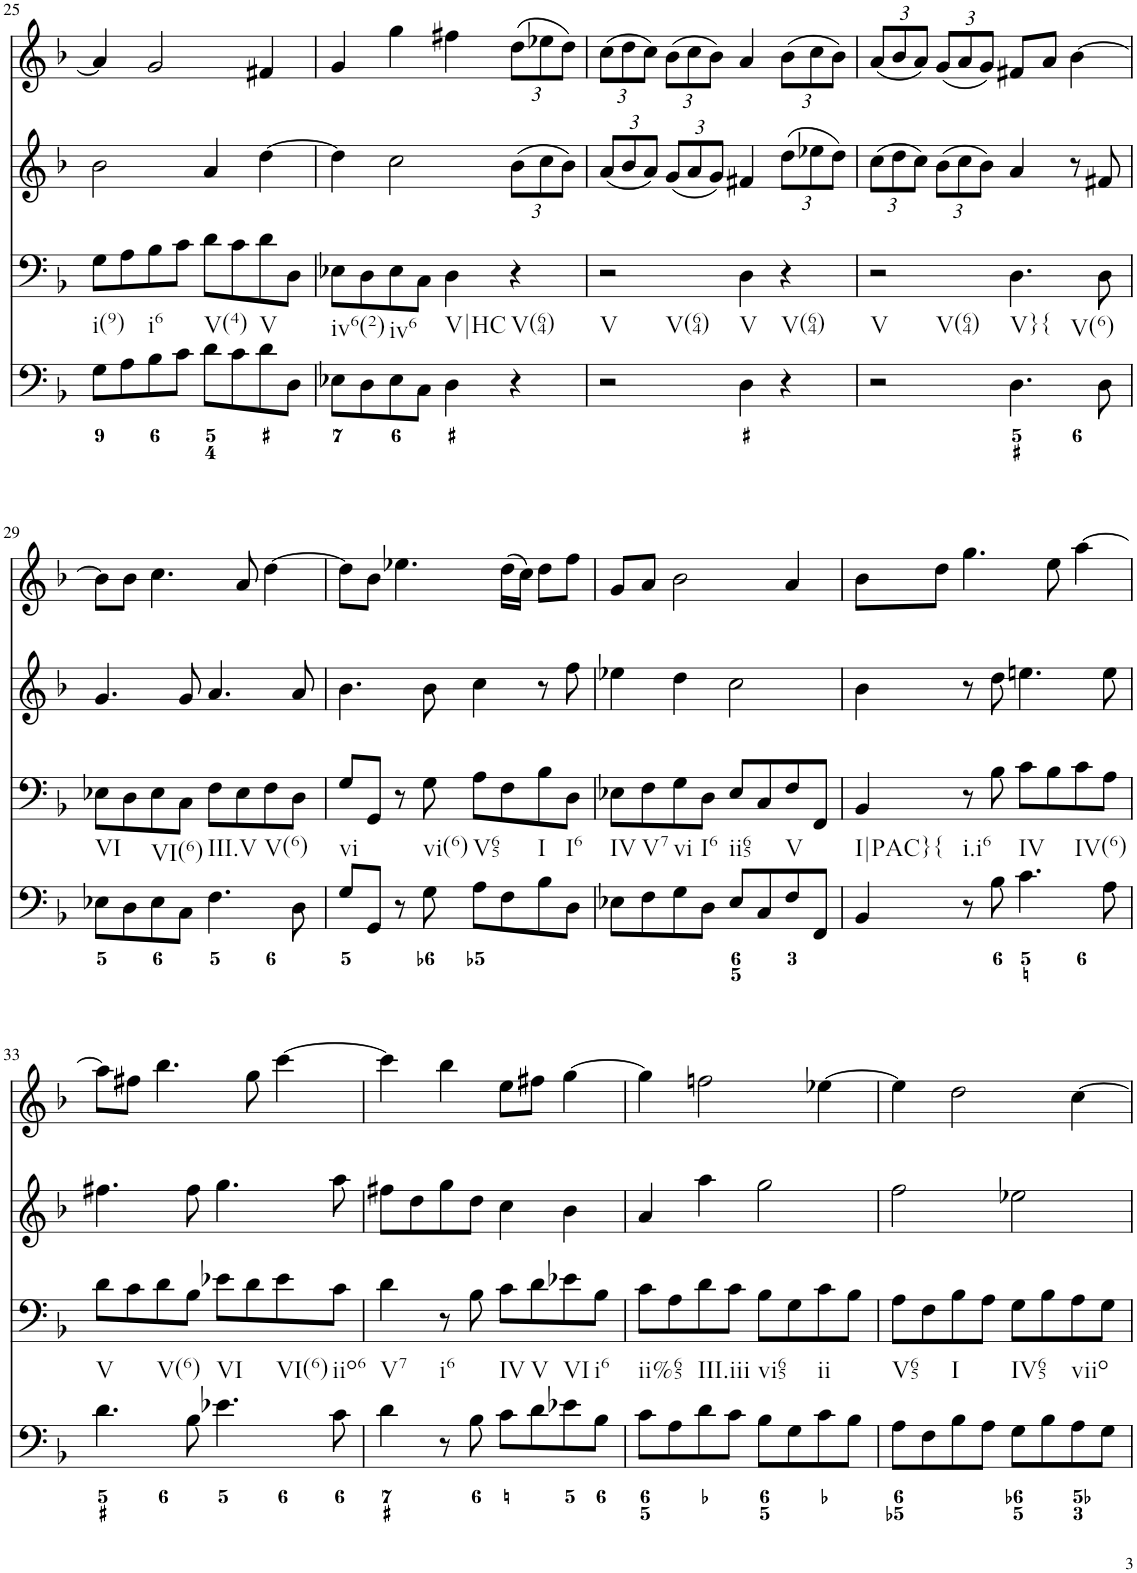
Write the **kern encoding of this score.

**kern	**kern	**kern	**kern
*part4	*part3	*part2	*part1
*staff4	*staff3	*staff2	*staff1
*I"Piano	*I"Piano	*I"Piano	*I"Piano
*I'Pno	*I'Pno	*I'Pno	*I'Pno
!!LO:PB:g=z
*clefF4	*clefF4	*clefG2	*clefG2
*k[b-]	*k[b-]	*k[b-]	*k[b-]
*d:	*d:	*d:	*d:
*M4/4	*M4/4	*M4/4	*M4/4
*met(c)	*met(c)	*met(c)	*met(c)
=25	=25	=25	=25
!	!LO:TX:b:t=i(9)	!	!
8G\L	8G\L	2b-\	4a/]
8A\	8A\	.	.
!	!LO:TX:b:t=i6	!	!
8B-\	8B-\	.	2g/
8c\J	8c\J	.	.
!	!LO:TX:b:t=V(4)	!	!
8d\L	8d\L	4a/	.
8c\	8c\	.	.
!	!LO:TX:b:t=V	!	!
8d\	8d\	[4dd\	4f#X/
8D\J	8D\J	.	.
=26	=26	=26	=26
!	!LO:TX:b:t=iv6(2)	!	!
8E-X\L	8E-X\L	4dd\]	4g/
8D\	8D\	.	.
!	!LO:TX:b:t=iv6	!	!
8E-\	8E-\	2cc\	4gg\
8C\J	8C\J	.	.
!	!LO:TX:b:t=V|HC	!	!
4D\	4D\	.	4ff#X\
*	*	*Xbrackettup	*Xbrackettup
!	!LO:TX:b:t=V(64)	!	!
4r	4r	(12b-\L	(12dd\L
.	.	12cc\	12ee-X\
.	.	12b-\J)	12dd\J)
=27	=27	=27	=27
!	!LO:TX:b:t=V	!	!
!	!LO:TX:b:t=V(64)	!	!
2r	2r	(12a/L	(12cc\L
.	.	12b-/	12dd\
.	.	12a/J)	12cc\J)
.	.	(12g/L	(12b-\L
.	.	12a/	12cc\
.	.	12g/J)	12b-\J)
!	!LO:TX:b:t=V	!	!
4D\	4D\	4f#X/	4a/
!	!LO:TX:b:t=V(64)	!	!
4r	4r	(12dd\L	(12b-\L
.	.	12ee-X\	12cc\
.	.	12dd\J)	12b-\J)
=28	=28	=28	=28
!	!LO:TX:b:t=V	!	!
!	!LO:TX:b:t=V(64)	!	!
2r	2r	(12cc\L	(12a/L
.	.	12dd\	12b-/
.	.	12cc\J)	12a/J)
.	.	(12b-\L	(12g/L
.	.	12cc\	12a/
.	.	12b-\J)	12g/J)
!	!LO:TX:b:t=V}	!	!
!	!LO:TX:b:t={	!	!
!	!LO:TX:b:t=V(6)	!	!
4.D\	4.D\	4a/	8f#X/L
.	.	.	8a/J
.	.	8r	[4b-\
8D\	8D\	8f#X/	.
!!LO:LB:g=z
=29	=29	=29	=29
!	!LO:TX:b:t=VI	!	!
8E-X\L	8E-X\L	4.g/	8b-\L]
8D\	8D\	.	8b-\J
!	!LO:TX:b:t=VI(6)	!	!
8E-\	8E-\	.	4.cc\
8C\J	8C\J	8g/	.
!	!LO:TX:b:t=III.V	!	!
4.F\	8F\L	4.a/	.
.	8E-\	.	8a/
!	!LO:TX:b:t=V(6)	!	!
.	8F\	.	[4dd\
8D\	8D\J	8a/	.
=30	=30	=30	=30
!	!LO:TX:b:t=vi	!	!
8G/L	8G/L	4.b-\	8dd\L]
8GG/J	8GG/J	.	8b-\J
8r	8r	.	4.ee-X\
!	!LO:TX:b:t=vi(6)	!	!
8G\	8G\	8b-\	.
!	!LO:TX:b:t=V65	!	!
8A\L	8A\L	4cc\	.
8F\	8F\	.	(16dd\LL
.	.	.	16cc\JJ)
!	!LO:TX:b:t=I	!	!
8B-\	8B-\	8r	8dd\L
!	!LO:TX:b:t=I6	!	!
8D\J	8D\J	8ff\	8ff\J
=31	=31	=31	=31
!	!LO:TX:b:t=IV	!	!
8E-X\L	8E-X\L	4ee-X\	8g/L
!	!LO:TX:b:t=V7	!	!
8F\	8F\	.	8a/J
!	!LO:TX:b:t=vi	!	!
8G\	8G\	4dd\	2b-\
!	!LO:TX:b:t=I6	!	!
8D\J	8D\J	.	.
!	!LO:TX:b:t=ii65	!	!
8E-/L	8E-/L	2cc\	.
8C/	8C/	.	.
!	!LO:TX:b:t=V	!	!
8F/	8F/	.	4a/
8FF/J	8FF/J	.	.
=32	=32	=32	=32
!	!LO:TX:b:t=I|PAC}	!	!
!	!LO:TX:b:t={	!	!
4BB-/	4BB-/	4b-\	8b-\L
.	.	.	8dd\J
!	!LO:TX:b:t=i.i6	!	!
8r	8r	8r	4.gg\
8B-\	8B-\	8dd\	.
!	!LO:TX:b:t=IV	!	!
4.c\	8c\L	4.een\	.
.	8B-\	.	8ee\
!	!LO:TX:b:t=IV(6)	!	!
.	8c\	.	[4aa\
8A\	8A\J	8ee\	.
!!LO:LB:g=z
=33	=33	=33	=33
!	!LO:TX:b:t=V	!	!
4.d\	8d\L	4.ff#X\	8aa\L]
.	8c\	.	8ff#X\J
!	!LO:TX:b:t=V(6)	!	!
.	8d\	.	4.bb-\
8B-\	8B-\J	8ff#\	.
!	!LO:TX:b:t=VI	!	!
4.e-X\	8e-X\L	4.gg\	.
.	8d\	.	8gg\
!	!LO:TX:b:t=VI(6)	!	!
.	8e-\	.	[4ccc\
!	!LO:TX:b:t=iio6	!	!
8c\	8c\J	8aa\	.
=34	=34	=34	=34
!	!LO:TX:b:t=V7	!	!
4d\	4d\	8ff#X\L	4ccc\]
.	.	8dd\	.
!	!LO:TX:b:t=i6	!	!
8r	8r	8gg\	4bb-\
8B-\	8B-\	8dd\J	.
!	!LO:TX:b:t=IV	!	!
8c\L	8c\L	4cc\	8ee\L
!	!LO:TX:b:t=V	!	!
8d\	8d\	.	8ff#X\J
!	!LO:TX:b:t=VI	!	!
8e-X\	8e-X\	4b-\	[4gg\
!	!LO:TX:b:t=i6	!	!
8B-\J	8B-\J	.	.
=35	=35	=35	=35
!	!LO:TX:b:t=ii%65	!	!
8c\L	8c\L	4a/	4gg\]
8A\	8A\	.	.
!	!LO:TX:b:t=III.iii	!	!
8d\	8d\	4aa\	2ffn\
8c\J	8c\J	.	.
!	!LO:TX:b:t=vi65	!	!
8B-\L	8B-\L	2gg\	.
8G\	8G\	.	.
!	!LO:TX:b:t=ii	!	!
8c\	8c\	.	[4ee-X\
8B-\J	8B-\J	.	.
=36	=36	=36	=36
!	!LO:TX:b:t=V65	!	!
8A\L	8A\L	2ff\	4ee-\]
8F\	8F\	.	.
!	!LO:TX:b:t=I	!	!
8B-\	8B-\	.	2dd\
8A\J	8A\J	.	.
!	!LO:TX:b:t=IV65	!	!
8G\L	8G\L	2ee-X\	.
8B-\	8B-\	.	.
!	!LO:TX:b:t=viio	!	!
8A\	8A\	.	[4cc\
8G\J	8G\J	.	.
=	=	=	=
*-	*-	*-	*-
